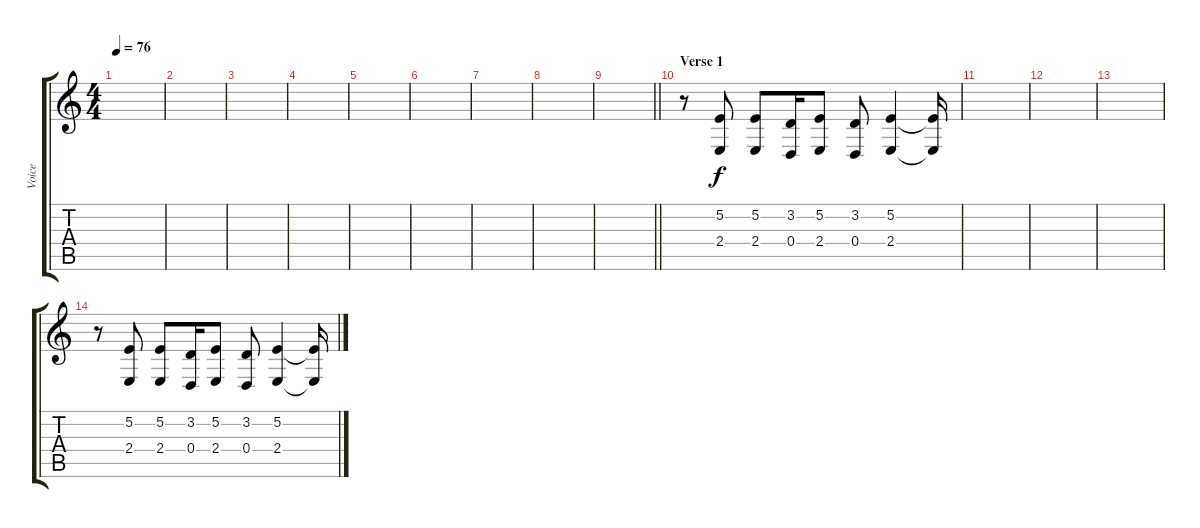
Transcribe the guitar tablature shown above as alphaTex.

\track ("Voice" "Voice") {instrument clarinet}
\staff {score tabs}
\tuning (E4 B3 G3 D3 A2 E2) {hide}
\ts (4 4)
\tempo 76
\clef g2
\ks c
|
|
|
|
|
|
|
|
\barLineRight lightlight
|
\section ("" "Verse 1")
r.8 (5.2 2.4).8 (5.2 2.4).8 (3.2 0.4).16 (5.2 2.4).8 (3.2 0.4).8 (5.2 2.4).4 (5.2{t} 2.4{t}).16 |
|
|
|
r.8 (5.2 2.4).8 (5.2 2.4).8 (3.2 0.4).16 (5.2 2.4).8 (3.2 0.4).8 (5.2 2.4).4 (5.2{t} 2.4{t}).16
